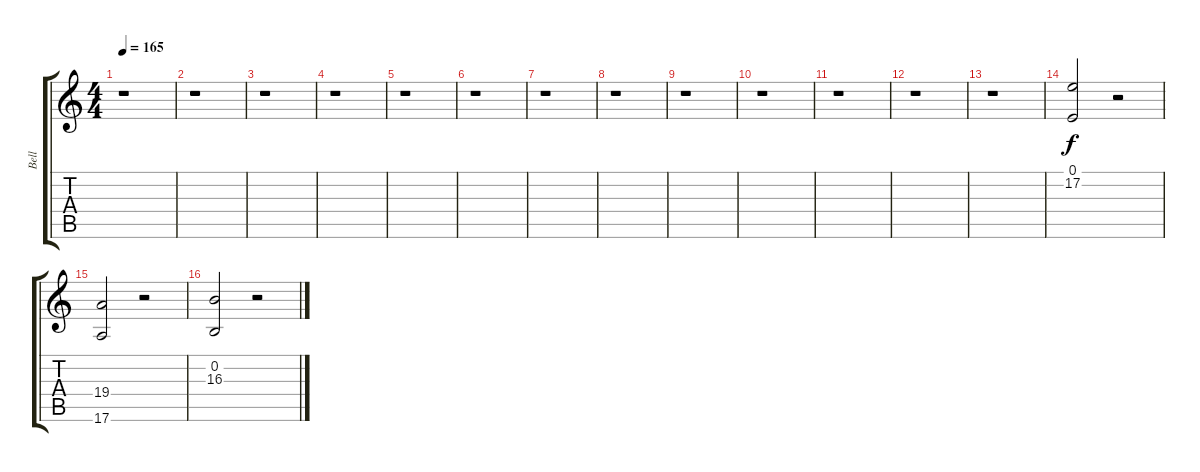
\track ("Bell" "Bell") {instrument tubularbells}
\staff {score tabs}
\tuning (E4 B3 G3 D3 A2 E2) {hide}
\ts (4 4)
\tempo 165
\clef g2
\ks c
r.1{dy f} |
r.1 |
r.1 |
r.1 |
r.1 |
r.1 |
r.1 |
r.1 |
r.1 |
r.1 |
r.1 |
r.1 |
r.1 |
(0.1 17.2).2 r.2 |
(19.4 17.6).2 r.2 |
(0.2 16.3).2 r.2
